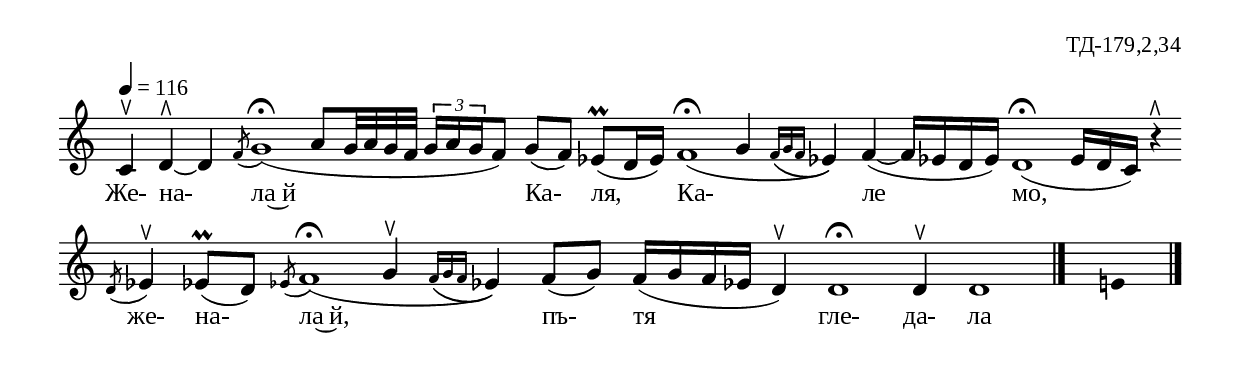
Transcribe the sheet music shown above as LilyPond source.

%{
td_179_2_34
%}

\include "td-preamble.ly"

\score {
\relative c' {
\tempo 4 = 116
\cadenzaOn
\phrasingSlurDown
c4^\ltoe d~^\rtoe d \acciaccatura f8 g1\fermata( a8[ g32 a g f] \times 2/3 { g16[ a g } f8])
g[( f]) ees[(\prall d16 ees]) f1\fermata( g4 \grace { f16[\( g f] } ees!4\))
f4(~ f16[ ees! d ees]) d1\fermata( ees16[ d c]) r4^\rtoe
\bar ""
\acciaccatura d8 ees!4^\ltoe ees!8\prall[( d]) \acciaccatura ees!8 f1\fermata(
g4^\ltoe \grace { f16[\( g f] } ees!4\)) f8[( g]) f16[( g f ees!] d4^\ltoe) d1\fermata d4^\ltoe d1
 \bar "|." 
s4 \fixB e
 \bar "|."  
}
\addlyrics { Же- на- ла~й Ка- ля, Ка- ле мо, же- на-  ла~й, пъ- тя гле- да- ла }
%
\layout {
   \context { 
	    \Staff \remove "Time_signature_engraver" } 
  indent = #0
  line-width = 190\mm
  ragged-right=##f
}
%
\midi { 
	\context {
		\Score tempoWholesPerMinute = #(ly:make-moment 116 4)
		}
	}
}
%
\header{
  opus = "ТД-179,2,34"
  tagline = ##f
}


